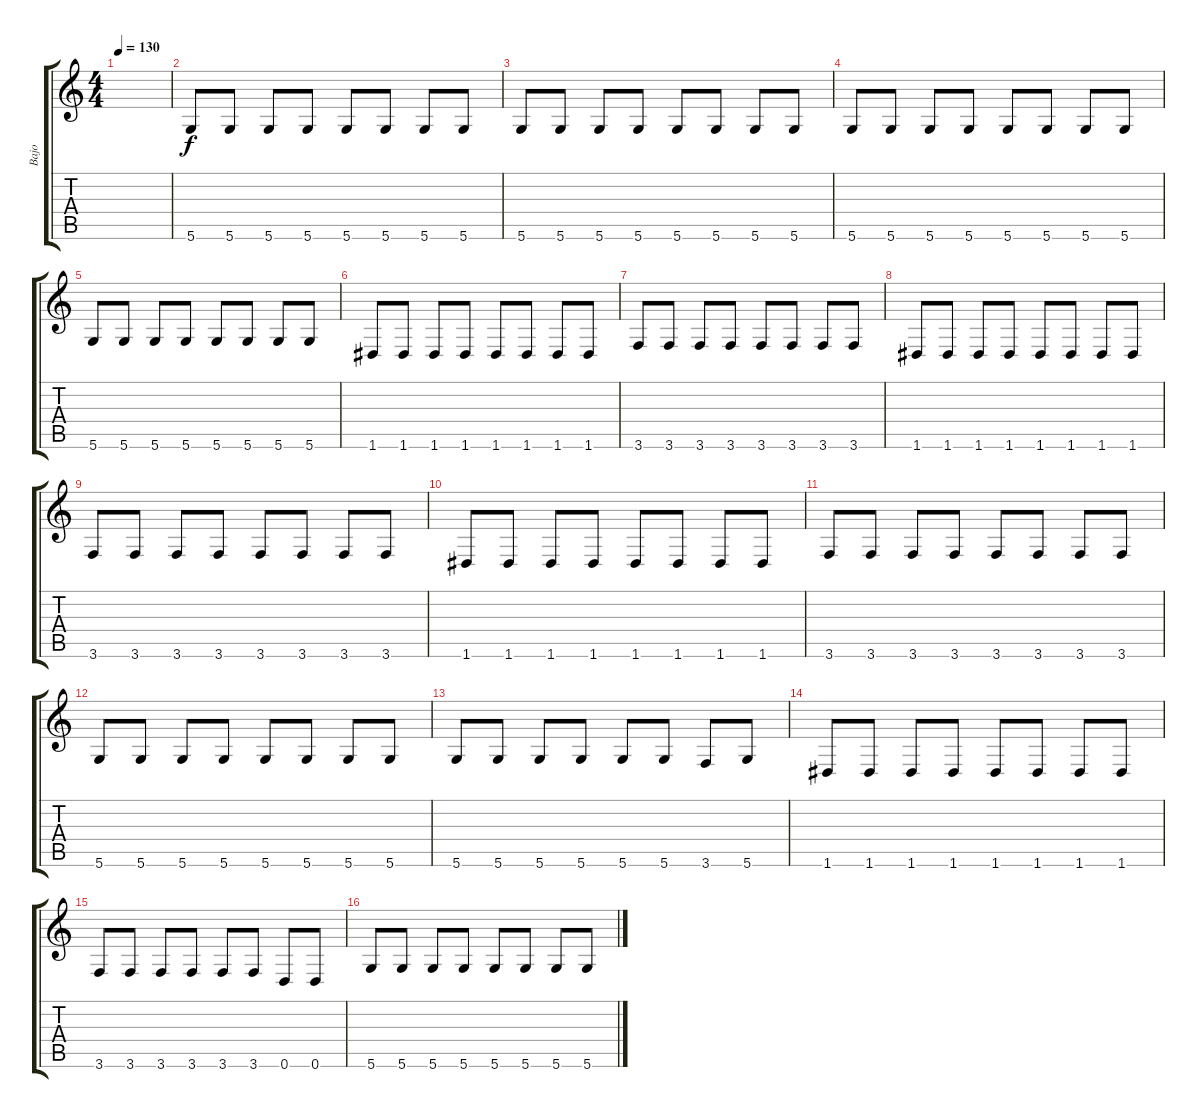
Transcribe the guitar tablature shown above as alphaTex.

\track ("Bajo" "Bajo") {instrument electricbasspick}
\staff {score tabs}
\tuning (D4 A3 F3 C3 G2 D2) {hide}
\ts (4 4)
\tempo 130
\clef g2
\ks c
|
5.6.8 5.6.8 5.6.8 5.6.8 5.6.8 5.6.8 5.6.8 5.6.8 |
5.6.8 5.6.8 5.6.8 5.6.8 5.6.8 5.6.8 5.6.8 5.6.8 |
5.6.8 5.6.8 5.6.8 5.6.8 5.6.8 5.6.8 5.6.8 5.6.8 |
5.6.8 5.6.8 5.6.8 5.6.8 5.6.8 5.6.8 5.6.8 5.6.8 |
1.6.8 1.6.8 1.6.8 1.6.8 1.6.8 1.6.8 1.6.8 1.6.8 |
3.6.8 3.6.8 3.6.8 3.6.8 3.6.8 3.6.8 3.6.8 3.6.8 |
1.6.8 1.6.8 1.6.8 1.6.8 1.6.8 1.6.8 1.6.8 1.6.8 |
3.6.8 3.6.8 3.6.8 3.6.8 3.6.8 3.6.8 3.6.8 3.6.8 |
1.6.8 1.6.8 1.6.8 1.6.8 1.6.8 1.6.8 1.6.8 1.6.8 |
3.6.8 3.6.8 3.6.8 3.6.8 3.6.8 3.6.8 3.6.8 3.6.8 |
5.6.8 5.6.8 5.6.8 5.6.8 5.6.8 5.6.8 5.6.8 5.6.8 |
5.6.8 5.6.8 5.6.8 5.6.8 5.6.8 5.6.8 3.6.8 5.6.8 |
1.6.8 1.6.8 1.6.8 1.6.8 1.6.8 1.6.8 1.6.8 1.6.8 |
3.6.8 3.6.8 3.6.8 3.6.8 3.6.8 3.6.8 0.6.8 0.6.8 |
5.6.8 5.6.8 5.6.8 5.6.8 5.6.8 5.6.8 5.6.8 5.6.8
